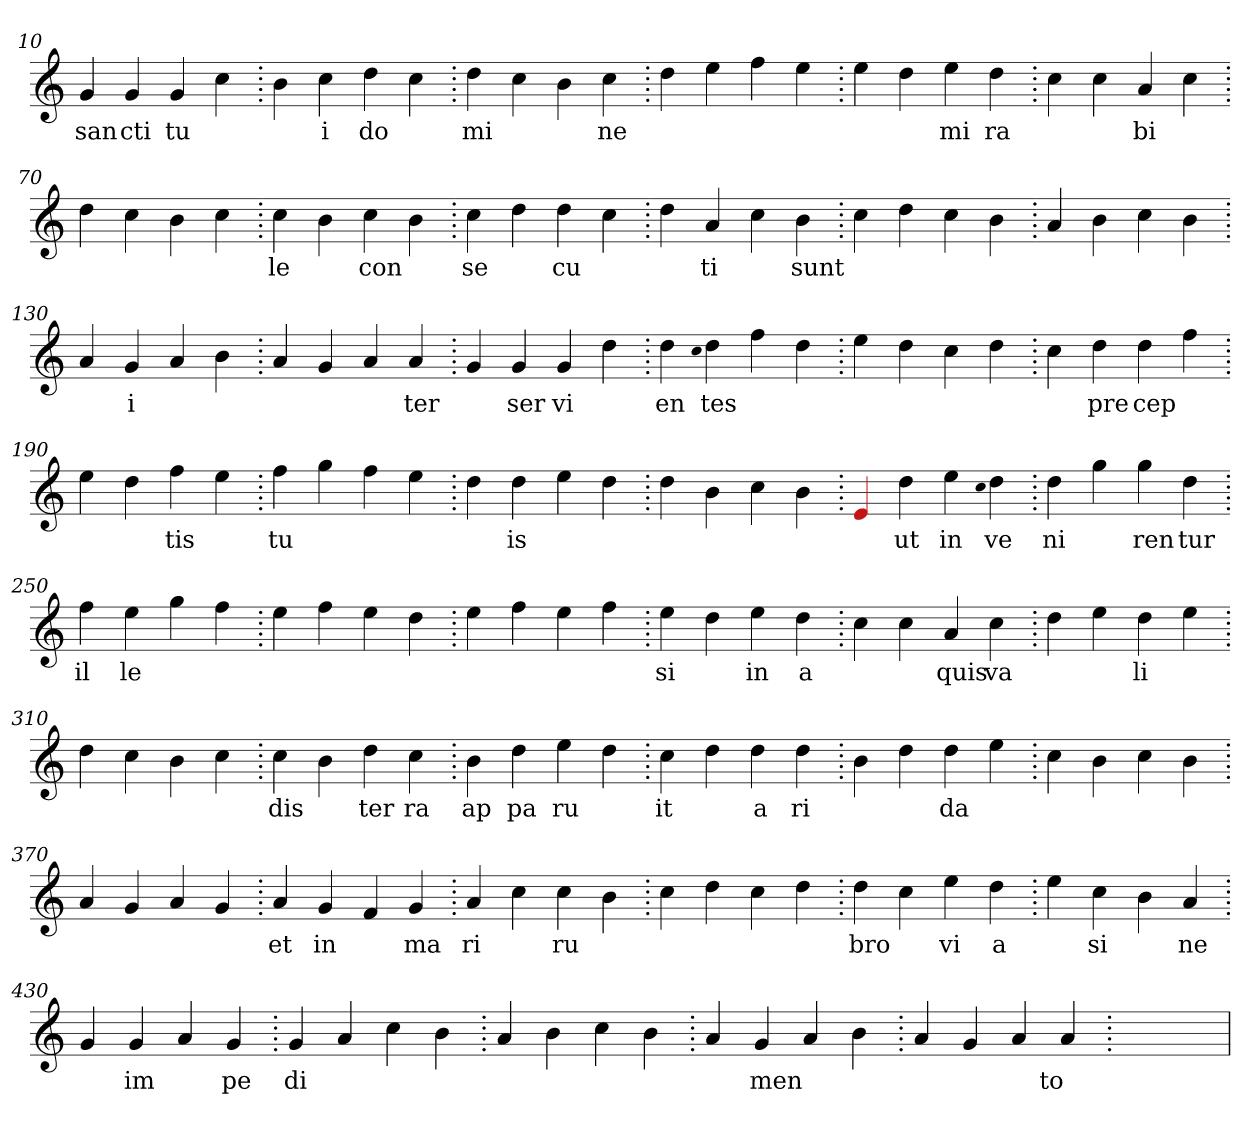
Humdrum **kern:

**kern	**text
*part1	*part1
*staff1	*staff1
*clefG2	*
=10.	=10.
4g	san
4g	cti
4g	tu
4cc	.
=20.	=20.
4b	.
4cc	i
4dd	do
4cc	.
=30.	=30.
4dd	mi
4cc	.
4b	.
4cc	ne
=40.	=40.
4dd	.
4ee	.
4ff	.
4ee	.
=50.	=50.
4ee	.
4dd	.
4ee	mi
4dd	ra
=60.	=60.
4cc	.
4cc	.
4a	bi
4cc	.
=70.	=70.
4dd	.
4cc	.
4b	.
4cc	.
=80.	=80.
4cc	le
4b	.
4cc	con
4b	.
=90.	=90.
4cc	se
4dd	.
4dd	cu
4cc	.
=100.	=100.
4dd	.
4a	ti
4cc	.
4b	sunt
=110.	=110.
4cc	.
4dd	.
4cc	.
4b	.
=120.	=120.
4a	.
4b	.
4cc	.
4b	.
=130.	=130.
4a	.
4g	i
4a	.
4b	.
=140.	=140.
4a	.
4g	.
4a	.
4a	ter
=150.	=150.
4g	.
4g	ser
4g	vi
4dd	.
=160.	=160.
4dd	en
qqcc	.
4dd	tes
4ff	.
4dd	.
=170.	=170.
4ee	.
4dd	.
4cc	.
4dd	.
=180.	=180.
4cc	.
4dd	pre
4dd	cep
4ff	.
=190.	=190.
4ee	.
4dd	.
4ff	tis
4ee	.
=200.	=200.
4ff	tu
4gg	.
4ff	.
4ee	.
=210.	=210.
4dd	.
4dd	is
4ee	.
4dd	.
=220.	=220.
4dd	.
4b	.
4cc	.
4b	.
=230.	=230.
4Re	.
4dd	ut
4ee	in
qqcc	.
4dd	ve
=240.	=240.
4dd	ni
4gg	.
4gg	ren
4dd	tur
=250.	=250.
4ff	il
4ee	le
4gg	.
4ff	.
=260.	=260.
4ee	.
4ff	.
4ee	.
4dd	.
=270.	=270.
4ee	.
4ff	.
4ee	.
4ff	.
=280.	=280.
4ee	si
4dd	.
4ee	in
4dd	a
=290.	=290.
4cc	.
4cc	.
4a	quis
4cc	va
=300.	=300.
4dd	.
4ee	.
4dd	li
4ee	.
=310.	=310.
4dd	.
4cc	.
4b	.
4cc	.
=320.	=320.
4cc	dis
4b	.
4dd	ter
4cc	ra
=330.	=330.
4b	ap
4dd	pa
4ee	ru
4dd	.
=340.	=340.
4cc	it
4dd	.
4dd	a
4dd	ri
=350.	=350.
4b	.
4dd	.
4dd	da
4ee	.
=360.	=360.
4cc	.
4b	.
4cc	.
4b	.
=370.	=370.
4a	.
4g	.
4a	.
4g	.
=380.	=380.
4a	et
4g	in
4f	.
4g	ma
=390.	=390.
4a	ri
4cc	.
4cc	ru
4b	.
=400.	=400.
4cc	.
4dd	.
4cc	.
4dd	.
=410.	=410.
4dd	bro
4cc	.
4ee	vi
4dd	a
=420.	=420.
4ee	.
4cc	si
4b	.
4a	ne
=430.	=430.
4g	.
4g	im
4a	.
4g	pe
=440.	=440.
4g	di
4a	.
4cc	.
4b	.
=450.	=450.
4a	.
4b	.
4cc	.
4b	.
=460.	=460.
4a	.
4g	men
4a	.
4b	.
=470.	=470.
4a	.
4g	.
4a	.
4a	to
=480.	=480.
1ryy	.
=	=
*-	*-
